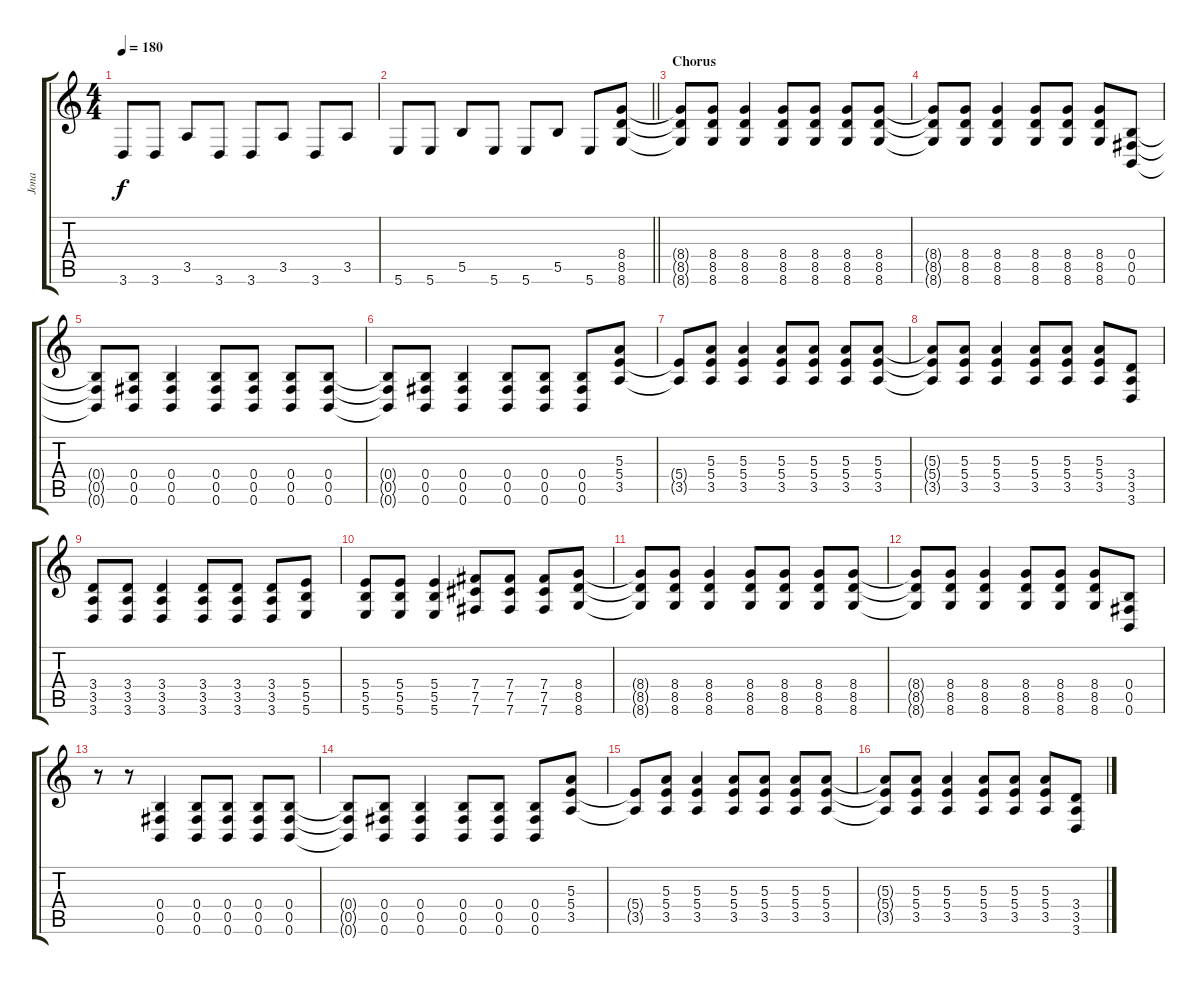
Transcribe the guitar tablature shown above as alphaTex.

\track ("Jona" "Jona") {instrument distortionguitar}
\staff {score tabs}
\tuning (Db4 Ab3 E3 B2 Gb2 B1) {hide}
\ts (4 4)
\tempo 180
\clef g2
\ks c
3.6.8{dy f} 3.6.8 3.5.8 3.6.8 3.6.8 3.5.8 3.6.8 3.5.8 |
\barLineRight lightlight
5.6.8 5.6.8 5.5.8 5.6.8 5.6.8 5.5.8 5.6.8 (8.4 8.5 8.6).8 |
\section ("" "Chorus")
(8.4{t} 8.5{t} 8.6{t}).8 (8.4 8.5 8.6).8 (8.4 8.5 8.6).4 (8.4 8.5 8.6).8 (8.4 8.5 8.6).8 (8.4 8.5 8.6).8 (8.4 8.5 8.6).8 |
(8.4{t} 8.5{t} 8.6{t}).8 (8.4 8.5 8.6).8 (8.4 8.5 8.6).4 (8.4 8.5 8.6).8 (8.4 8.5 8.6).8 (8.4 8.5 8.6).8 (0.4 0.5 0.6).8 |
(0.4{t} 0.5{t} 0.6{t}).8 (0.4 0.5 0.6).8 (0.4 0.5 0.6).4 (0.4 0.5 0.6).8 (0.4 0.5 0.6).8 (0.4 0.5 0.6).8 (0.4 0.5 0.6).8 |
(0.4{t} 0.5{t} 0.6{t}).8 (0.4 0.5 0.6).8 (0.4 0.5 0.6).4 (0.4 0.5 0.6).8 (0.4 0.5 0.6).8 (0.4 0.5 0.6).8 (5.3 5.4 3.5).8 |
(5.4{t} 3.5{t}).8 (5.3 5.4 3.5).8 (5.3 5.4 3.5).4 (5.3 5.4 3.5).8 (5.3 5.4 3.5).8 (5.3 5.4 3.5).8 (5.3 5.4 3.5).8 |
(5.3{t} 5.4{t} 3.5{t}).8 (5.3 5.4 3.5).8 (5.3 5.4 3.5).4 (5.3 5.4 3.5).8 (5.3 5.4 3.5).8 (5.3 5.4 3.5).8 (3.4 3.5 3.6).8 |
(3.4 3.5 3.6).8 (3.4 3.5 3.6).8 (3.4 3.5 3.6).4 (3.4 3.5 3.6).8 (3.4 3.5 3.6).8 (3.4 3.5 3.6).8 (5.4 5.5 5.6).8 |
(5.4 5.5 5.6).8 (5.4 5.5 5.6).8 (5.4 5.5 5.6).4 (7.4 7.5 7.6).8 (7.4 7.5 7.6).8 (7.4 7.5 7.6).8 (8.4 8.5 8.6).8 |
(8.4{t} 8.5{t} 8.6{t}).8 (8.4 8.5 8.6).8 (8.4 8.5 8.6).4 (8.4 8.5 8.6).8 (8.4 8.5 8.6).8 (8.4 8.5 8.6).8 (8.4 8.5 8.6).8 |
(8.4{t} 8.5{t} 8.6{t}).8 (8.4 8.5 8.6).8 (8.4 8.5 8.6).4 (8.4 8.5 8.6).8 (8.4 8.5 8.6).8 (8.4 8.5 8.6).8 (0.4 0.5 0.6).8 |
r.8 r.8 (0.4 0.5 0.6).4 (0.4 0.5 0.6).8 (0.4 0.5 0.6).8 (0.4 0.5 0.6).8 (0.4 0.5 0.6).8 |
(0.4{t} 0.5{t} 0.6{t}).8 (0.4 0.5 0.6).8 (0.4 0.5 0.6).4 (0.4 0.5 0.6).8 (0.4 0.5 0.6).8 (0.4 0.5 0.6).8 (5.3 5.4 3.5).8 |
(5.4{t} 3.5{t}).8 (5.3 5.4 3.5).8 (5.3 5.4 3.5).4 (5.3 5.4 3.5).8 (5.3 5.4 3.5).8 (5.3 5.4 3.5).8 (5.3 5.4 3.5).8 |
(5.3{t} 5.4{t} 3.5{t}).8 (5.3 5.4 3.5).8 (5.3 5.4 3.5).4 (5.3 5.4 3.5).8 (5.3 5.4 3.5).8 (5.3 5.4 3.5).8 (3.4 3.5 3.6).8
